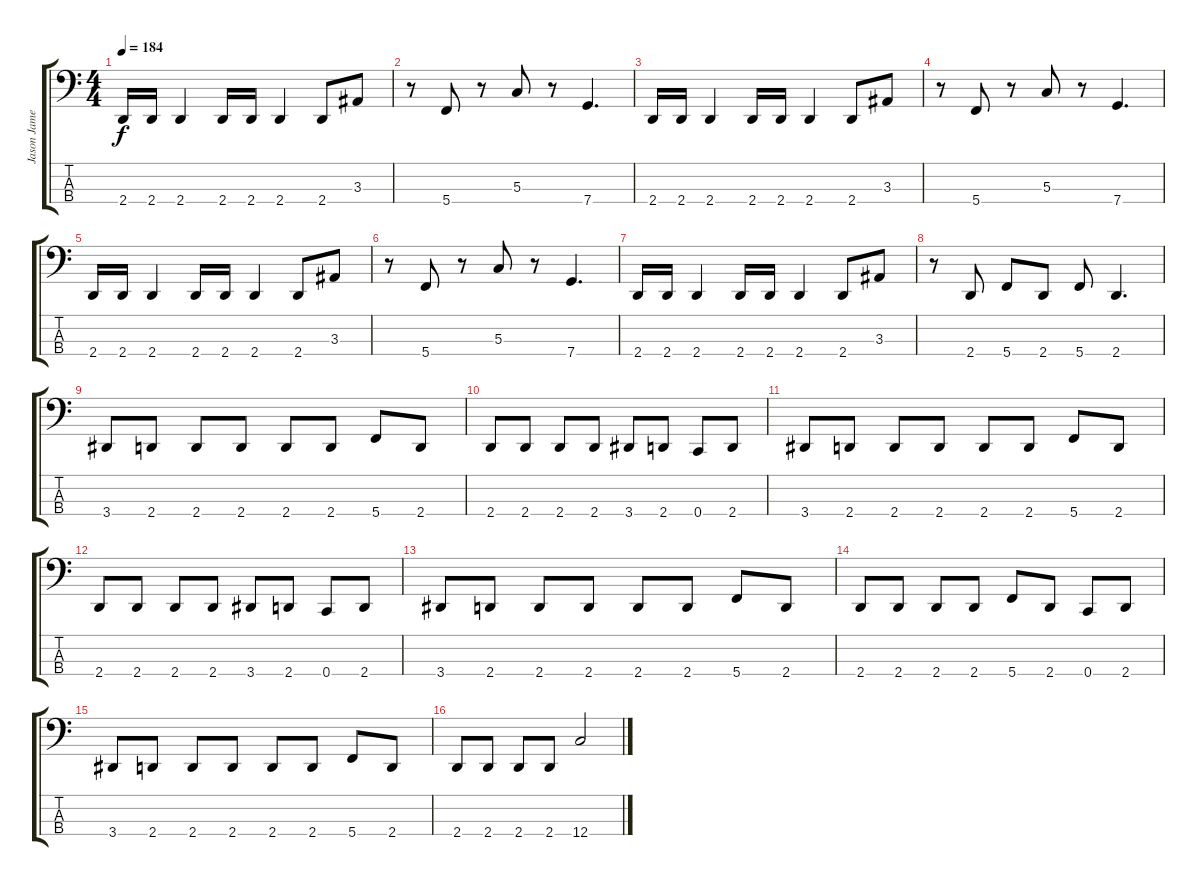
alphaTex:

\track ("Jason James - Bass" "Jason Jame") {instrument electricbasspick}
\staff {score tabs}
\tuning (F2 C2 G1 C1) {hide}
\ts (4 4)
\tempo 184
\clef f4
\ks c
2.4.16{dy f} 2.4.16 2.4.4 2.4.16 2.4.16 2.4.4 2.4.8 3.3.8 |
r.8 5.4.8 r.8 5.3.8 r.8 7.4.4{d} |
2.4.16 2.4.16 2.4.4 2.4.16 2.4.16 2.4.4 2.4.8 3.3.8 |
r.8 5.4.8 r.8 5.3.8 r.8 7.4.4{d} |
2.4.16 2.4.16 2.4.4 2.4.16 2.4.16 2.4.4 2.4.8 3.3.8 |
r.8 5.4.8 r.8 5.3.8 r.8 7.4.4{d} |
2.4.16 2.4.16 2.4.4 2.4.16 2.4.16 2.4.4 2.4.8 3.3.8 |
r.8 2.4.8 5.4.8 2.4.8 5.4.8 2.4.4{d} |
3.4.8 2.4.8 2.4.8 2.4.8 2.4.8 2.4.8 5.4.8 2.4.8 |
2.4.8 2.4.8 2.4.8 2.4.8 3.4.8 2.4.8 0.4.8 2.4.8 |
3.4.8 2.4.8 2.4.8 2.4.8 2.4.8 2.4.8 5.4.8 2.4.8 |
2.4.8 2.4.8 2.4.8 2.4.8 3.4.8 2.4.8 0.4.8 2.4.8 |
3.4.8 2.4.8 2.4.8 2.4.8 2.4.8 2.4.8 5.4.8 2.4.8 |
2.4.8 2.4.8 2.4.8 2.4.8 5.4.8 2.4.8 0.4.8 2.4.8 |
3.4.8 2.4.8 2.4.8 2.4.8 2.4.8 2.4.8 5.4.8 2.4.8 |
2.4.8 2.4.8 2.4.8 2.4.8 12.4{sl}.2
